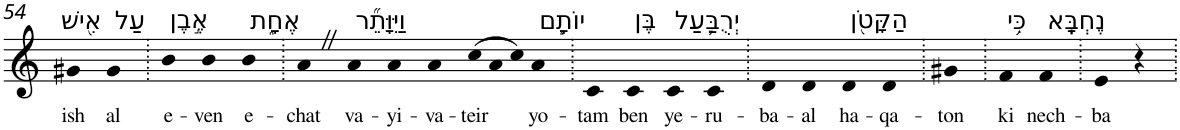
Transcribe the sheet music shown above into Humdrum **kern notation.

**kern	**text
*part1	*part1
*staff1	*staff1
*I"Piano	*
*I'Pno	*
!!LO:PB:g=z
*clefG2	*
*k[]	*
=54	=54
!LO:TX:a:t=אִ֖ישׁ	!
!	!LO:LY:b
4g#X	ish
!LO:TX:a:t=עַל	!
!	!LO:LY:b
4g#	al
=55.	=55.
!LO:TX:a:t=אֶ֣בֶן	!
!	!LO:LY:b
4b	e-
!	!LO:LY:b
4b	-ven
!LO:TX:a:t=אֶחָ֑ת	!
!	!LO:LY:b
4b	e-
=56.	=56.
!	!LO:LY:b
4aZ	-chat
!LO:TX:a:t=וַיִּוָּתֵ֞ר	!
!	!LO:LY:b
4a	va-
!	!LO:LY:b
4a	-yi-
!	!LO:LY:b
4a	-va-
*Xtuplet	*
!	!LO:LY:b
(>12cc	-teir
12a	.
12cc)	.
!LO:TX:a:t=יוֹתָ֧ם	!
!	!LO:LY:b
4a	yo-
=57.	=57.
!	!LO:LY:b
4c	-tam
!LO:TX:a:t=בֶּן	!
!	!LO:LY:b
4c	ben
!LO:TX:a:t=יְרֻבַּ֛עַל	!
!	!LO:LY:b
4c	ye-
!	!LO:LY:b
4c	-ru-
=58.	=58.
!	!LO:LY:b
4d	-ba-
!	!LO:LY:b
4d	-al
!LO:TX:a:t=הַקָּטֹ֖ן	!
!	!LO:LY:b
4d	ha-
!	!LO:LY:b
4d	-qa-
=59.	=59.
!	!LO:LY:b
4g#X	-ton
=60.	=60.
!LO:TX:a:t=כִּ֥י	!
!	!LO:LY:b
4f	ki
!LO:TX:a:t=נֶחְבָּֽא	!
!	!LO:LY:b
4f	nech-
=61.	=61.
!	!LO:LY:b
4e	-ba
4r	.
=.	=.
*-	*-
